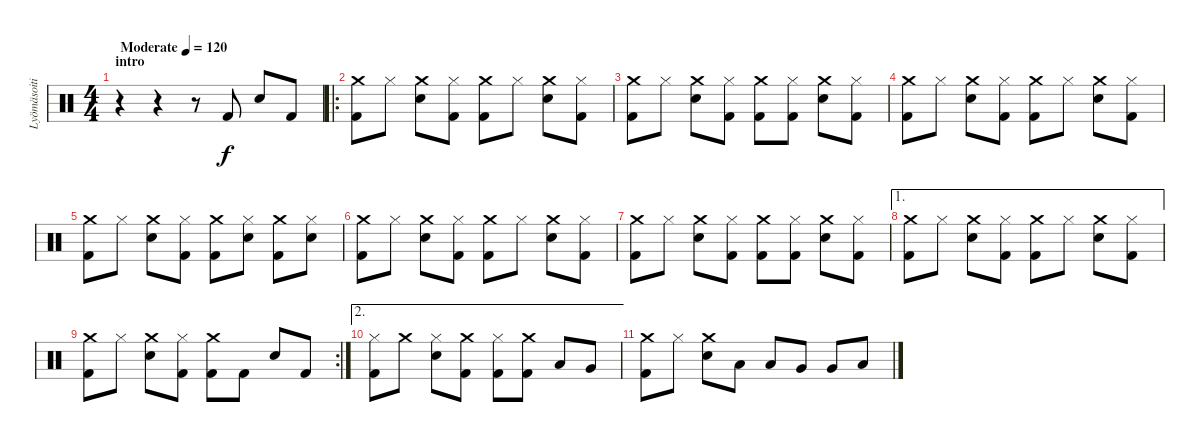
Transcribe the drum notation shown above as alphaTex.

\track ("Lyömäsoitin" "Lyömäsoiti") {instrument percussion}
\staff {score}
\articulation defaults
\ts (4 4)
\section ("" "intro")
\tempo (120 "Moderate")
\clef neutral
\ks c
r.4{dy f} r.4 r.8 "Kick (hit) 2".8 "Electric Snare (hit)".8 "Kick (hit) 2".8 |
\ro
("Crash medium (hit)" "Kick (hit) 2").8 "Hi-Hat (closed)".8 ("Crash medium (hit)" "Electric Snare (hit)").8 ("Hi-Hat (closed)" "Kick (hit) 2").8 ("Crash medium (hit)" "Kick (hit) 2").8 "Hi-Hat (closed)".8 ("Crash medium (hit)" "Electric Snare (hit)").8 ("Hi-Hat (closed)" "Kick (hit) 2").8 |
("Crash medium (hit)" "Kick (hit) 2").8 "Hi-Hat (closed)".8 ("Crash medium (hit)" "Electric Snare (hit)").8 ("Hi-Hat (closed)" "Kick (hit) 2").8 ("Crash medium (hit)" "Kick (hit) 2").8 ("Hi-Hat (closed)" "Kick (hit) 2").8 ("Crash medium (hit)" "Electric Snare (hit)").8 ("Hi-Hat (closed)" "Kick (hit) 2").8 |
("Crash medium (hit)" "Kick (hit) 2").8 "Hi-Hat (closed)".8 ("Crash medium (hit)" "Electric Snare (hit)").8 ("Hi-Hat (closed)" "Kick (hit) 2").8 ("Crash medium (hit)" "Kick (hit) 2").8 "Hi-Hat (closed)".8 ("Crash medium (hit)" "Electric Snare (hit)").8 ("Hi-Hat (closed)" "Kick (hit) 2").8 |
("Crash medium (hit)" "Kick (hit) 2").8 "Hi-Hat (closed)".8 ("Crash medium (hit)" "Electric Snare (hit)").8 ("Hi-Hat (closed)" "Kick (hit) 2").8 ("Crash medium (hit)" "Kick (hit) 2").8 ("Hi-Hat (closed)" "Electric Snare (hit)").8 ("Crash medium (hit)" "Kick (hit) 2").8 ("Hi-Hat (closed)" "Electric Snare (hit)").8 |
("Crash medium (hit)" "Kick (hit) 2").8 "Hi-Hat (closed)".8 ("Crash medium (hit)" "Electric Snare (hit)").8 ("Hi-Hat (closed)" "Kick (hit) 2").8 ("Crash medium (hit)" "Kick (hit) 2").8 "Hi-Hat (closed)".8 ("Crash medium (hit)" "Electric Snare (hit)").8 ("Hi-Hat (closed)" "Kick (hit) 2").8 |
("Crash medium (hit)" "Kick (hit) 2").8 "Hi-Hat (closed)".8 ("Crash medium (hit)" "Electric Snare (hit)").8 ("Hi-Hat (closed)" "Kick (hit) 2").8 ("Crash medium (hit)" "Kick (hit) 2").8 ("Hi-Hat (closed)" "Kick (hit) 2").8 ("Crash medium (hit)" "Electric Snare (hit)").8 ("Hi-Hat (closed)" "Kick (hit) 2").8 |
\ae 1
("Crash medium (hit)" "Kick (hit) 2").8 "Hi-Hat (closed)".8 ("Crash medium (hit)" "Electric Snare (hit)").8 ("Hi-Hat (closed)" "Kick (hit) 2").8 ("Crash medium (hit)" "Kick (hit) 2").8 "Hi-Hat (closed)".8 ("Crash medium (hit)" "Electric Snare (hit)").8 ("Hi-Hat (closed)" "Kick (hit) 2").8 |
\rc 2
("Crash medium (hit)" "Kick (hit) 2").8 "Hi-Hat (closed)".8 ("Crash medium (hit)" "Electric Snare (hit)").8 ("Hi-Hat (closed)" "Kick (hit) 2").8 ("Crash medium (hit)" "Kick (hit) 2").8 "Kick (hit) 2".8 "Electric Snare (hit)".8 "Kick (hit) 2".8 |
\ae 2
("Hi-Hat (closed)" "Kick (hit) 2").8 "Crash medium (hit)".8 ("Hi-Hat (closed)" "Electric Snare (hit)").8 ("Crash medium (hit)" "Kick (hit) 2").8 ("Hi-Hat (closed)" "Kick (hit) 2").8 ("Crash medium (hit)" "Kick (hit) 2").8 "Low Tom (hit)".8 "Very Low Tom (hit)".8 |
("Crash medium (hit)" "Kick (hit) 2").8 "Hi-Hat (closed)".8 ("Crash medium (hit)" "Electric Snare (hit)").8 "Low Tom (hit)".8 "Low Tom (hit)".8 "Very Low Tom (hit)".8 "Very Low Tom (hit)".8 "Low Floor Tom (hit)".8
